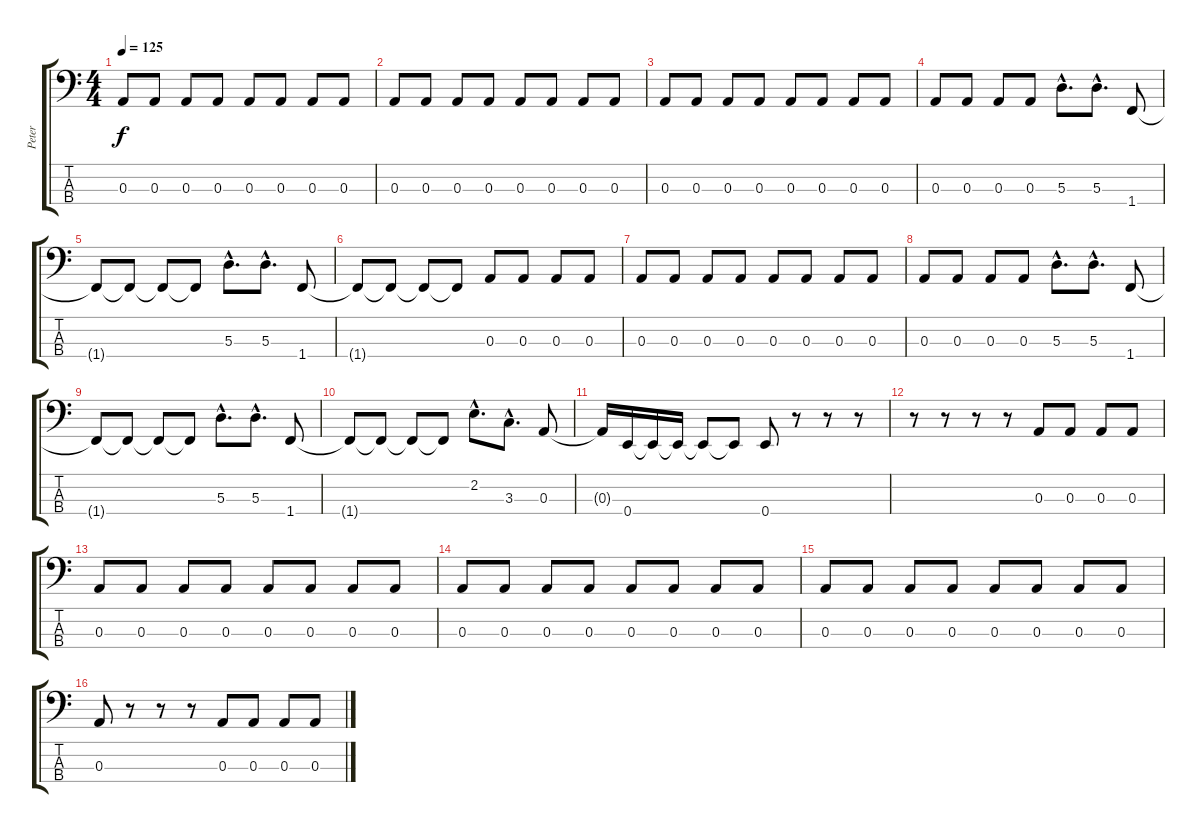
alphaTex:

\track ("Peter" "Peter") {instrument electricbasspick}
\staff {score tabs}
\tuning (G2 D2 A1 E1) {hide}
\ts (4 4)
\tempo 125
\clef f4
\ks c
0.3.8{dy f} 0.3.8 0.3.8 0.3.8 0.3.8 0.3.8 0.3.8 0.3.8 |
0.3.8 0.3.8 0.3.8 0.3.8 0.3.8 0.3.8 0.3.8 0.3.8 |
0.3.8 0.3.8 0.3.8 0.3.8 0.3.8 0.3.8 0.3.8 0.3.8 |
0.3.8 0.3.8 0.3.8 0.3.8 5.3{hac}.8{d} 5.3{hac}.8{d} 1.4.8 |
1.4{t}.8 1.4{t}.8 1.4{t}.8 1.4{t}.8 5.3{hac}.8{d} 5.3{hac}.8{d} 1.4.8 |
1.4{t}.8 1.4{t}.8 1.4{t}.8 1.4{t}.8 0.3.8 0.3.8 0.3.8 0.3.8 |
0.3.8 0.3.8 0.3.8 0.3.8 0.3.8 0.3.8 0.3.8 0.3.8 |
0.3.8 0.3.8 0.3.8 0.3.8 5.3{hac}.8{d} 5.3{hac}.8{d} 1.4.8 |
1.4{t}.8 1.4{t}.8 1.4{t}.8 1.4{t}.8 5.3{hac}.8{d} 5.3{hac}.8{d} 1.4.8 |
1.4{t}.8 1.4{t}.8 1.4{t}.8 1.4{t}.8 2.2{hac}.8{d} 3.3{hac}.8{d} 0.3.8 |
0.3{t}.16 0.4.16 0.4{t}.16 0.4{t}.16 0.4{t}.8 0.4{t}.8 0.4.8 r.8 r.8 r.8 |
r.8 r.8 r.8 r.8 0.3.8 0.3.8 0.3.8 0.3.8 |
0.3.8 0.3.8 0.3.8 0.3.8 0.3.8 0.3.8 0.3.8 0.3.8 |
0.3.8 0.3.8 0.3.8 0.3.8 0.3.8 0.3.8 0.3.8 0.3.8 |
0.3.8 0.3.8 0.3.8 0.3.8 0.3.8 0.3.8 0.3.8 0.3.8 |
0.3.8 r.8 r.8 r.8 0.3.8 0.3.8 0.3.8 0.3.8
